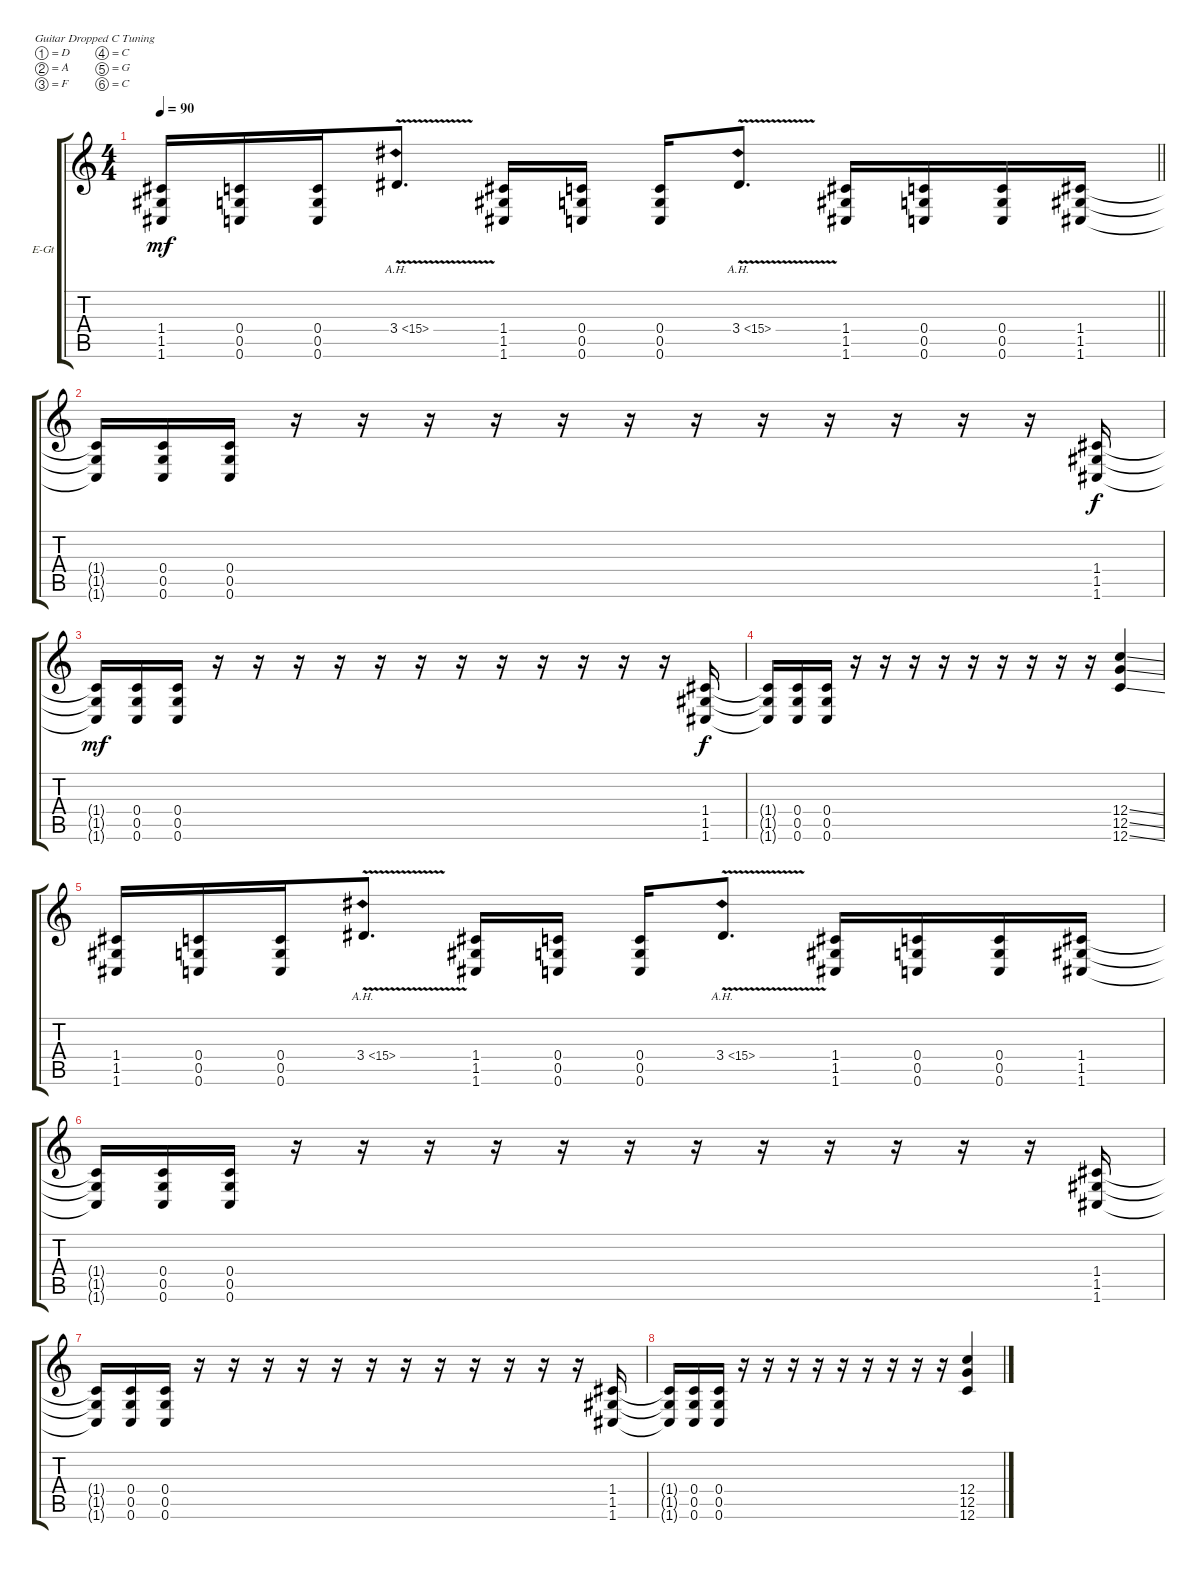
\bracketExtendMode groupsimilarinstruments
\firstSystemTrackNameOrientation horizontal
\otherSystemsTrackNameOrientation horizontal
\track ("Matthew Tuck" "E-Gt") {instrument overdrivenguitar}
\staff {score tabs}
\tuning (D4 A3 F3 C3 G2 C2)
\ts (4 4)
\tempo 90
\clef g2
\barLineRight lightlight
\ks c
(1.5 1.6 1.4).16{dy mf} (0.5 0.6 0.4).16 (0.5 0.6 0.4).16 3.4{ah 12 v}.8{d} (1.5 1.6 1.4).16 (0.5 0.6 0.4).16 (0.5 0.6 0.4).16 3.4{ah 12 v}.8{d} (1.5 1.6 1.4).16 (0.5 0.6 0.4).16 (0.5 0.6 0.4).16 (1.5 1.6 1.4).16 |
(1.5{t} 1.6{t} 1.4{t}).16 (0.5 0.6 0.4).16 (0.5 0.6 0.4).16 r.16 r.16 r.16 r.16 r.16 r.16 r.16 r.16 r.16 r.16 r.16 r.16 (1.6 1.5 1.4).16{dy f} |
(1.5{t} 1.6{t} 1.4{t}).16{dy mf} (0.5 0.6 0.4).16 (0.5 0.6 0.4).16 r.16 r.16 r.16 r.16 r.16 r.16 r.16 r.16 r.16 r.16 r.16 r.16 (1.5 1.6 1.4).16{dy f} |
(1.5{t} 1.6{t} 1.4{t}).16 (0.5 0.6 0.4).16 (0.5 0.6 0.4).16 r.16 r.16 r.16 r.16 r.16 r.16 r.16 r.16 r.16 (12.5{ss} 12.6{ss} 12.4{ss}).4 |
(1.5 1.6 1.4).16 (0.5 0.6 0.4).16 (0.5 0.6 0.4).16 3.4{ah 12 v}.8{d} (1.5 1.6 1.4).16 (0.5 0.6 0.4).16 (0.5 0.6 0.4).16 3.4{ah 12 v}.8{d} (1.5 1.6 1.4).16 (0.5 0.6 0.4).16 (0.5 0.6 0.4).16 (1.5 1.6 1.4).16 |
(1.5{t} 1.6{t} 1.4{t}).16 (0.5 0.6 0.4).16 (0.5 0.6 0.4).16 r.16 r.16 r.16 r.16 r.16 r.16 r.16 r.16 r.16 r.16 r.16 r.16 (1.5 1.6 1.4).16 |
(1.5{t} 1.6{t} 1.4{t}).16 (0.5 0.6 0.4).16 (0.5 0.6 0.4).16 r.16 r.16 r.16 r.16 r.16 r.16 r.16 r.16 r.16 r.16 r.16 r.16 (1.5 1.6 1.4).16 |
(1.5{t} 1.6{t} 1.4{t}).16 (0.5 0.6 0.4).16 (0.5 0.6 0.4).16 r.16 r.16 r.16 r.16 r.16 r.16 r.16 r.16 r.16 (12.5{ss} 12.6{ss} 12.4{ss}).4
